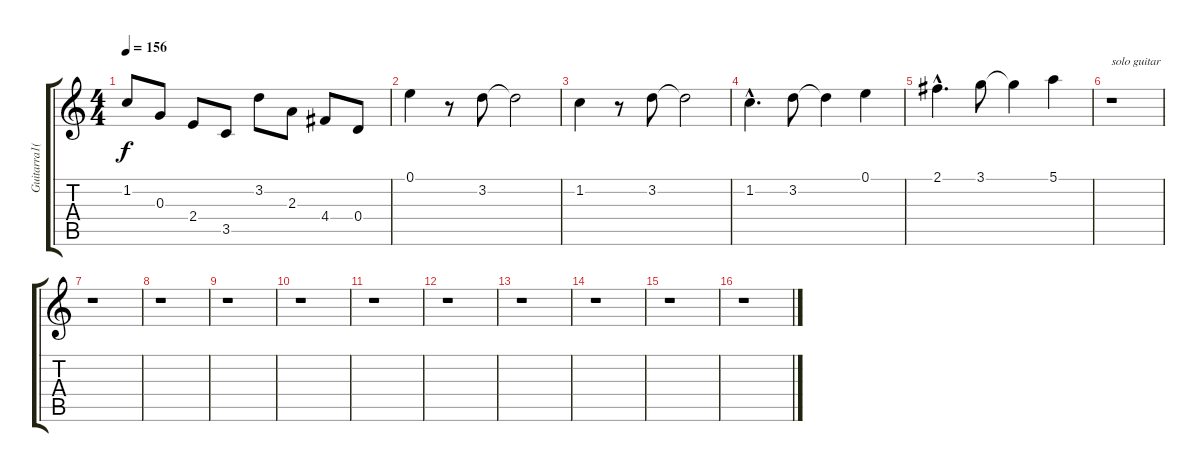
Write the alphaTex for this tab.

\track ("Guitarra1(Robe)" "Guitarra1(") {instrument electricguitarclean}
\staff {score tabs}
\tuning (E4 B3 G3 D3 A2 E2) {hide}
\ts (4 4)
\tempo 156
\clef g2
\ks c
1.2.8{dy f} 0.3.8 2.4.8 3.5.8 3.2.8 2.3.8 4.4.8 0.4.8 |
0.1.4 r.8 3.2.8 3.2{t}.2 |
1.2.4 r.8 3.2.8 3.2{t}.2 |
1.2{hac}.4{d} 3.2.8 3.2{t}.4 0.1.4 |
2.1{hac}.4{d} 3.1.8 3.1{t}.4 5.1.4 |
r.1{txt "solo guitar"} |
r.1 |
r.1 |
r.1 |
r.1 |
r.1 |
r.1 |
r.1 |
r.1 |
r.1 |
r.1
